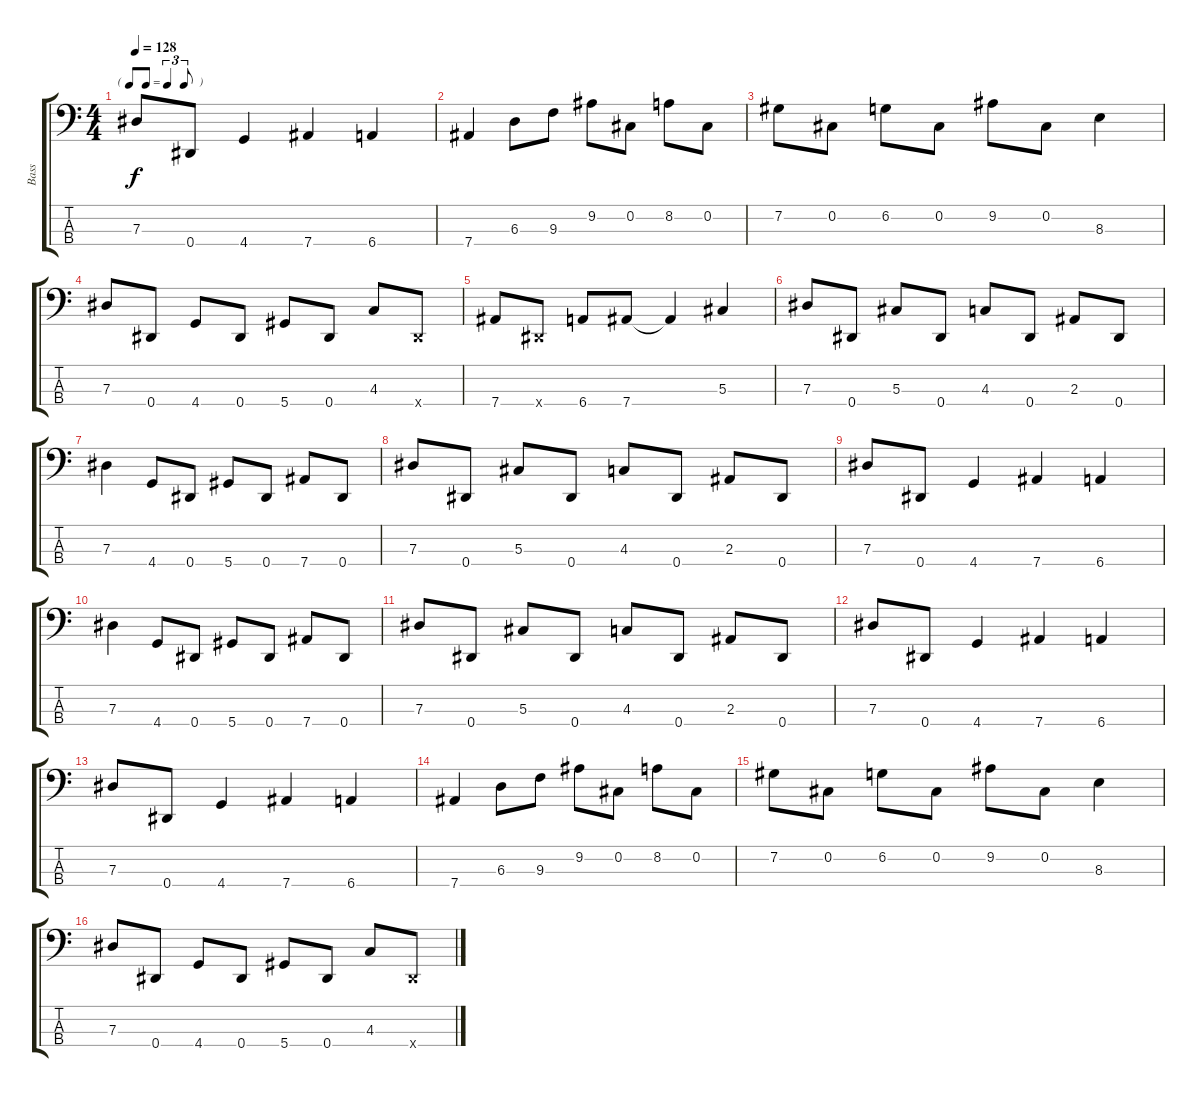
\track ("Bass" "Bass") {instrument electricbasspick}
\staff {score tabs}
\tuning (Gb2 Db2 Ab1 Eb1) {hide}
\ts (4 4)
\tf triplet8th
\tempo 128
\clef f4
\ks c
7.3.8{dy f} 0.4.8 4.4.4 7.4.4 6.4.4 |
7.4.4 6.3.8 9.3.8 9.2.8 0.2.8 8.2.8 0.2.8 |
7.2.8 0.2.8 6.2.8 0.2.8 9.2.8 0.2.8 8.3.4 |
7.3.8 0.4.8 4.4.8 0.4.8 5.4.8 0.4.8 4.3.8 0.4{x}.8 |
7.4.8 0.4{x}.8 6.4.8 7.4.8 7.4{t}.4 5.3.4 |
7.3.8 0.4.8 5.3.8 0.4.8 4.3.8 0.4.8 2.3.8 0.4.8 |
7.3.4 4.4.8 0.4.8 5.4.8 0.4.8 7.4.8 0.4.8 |
7.3.8 0.4.8 5.3.8 0.4.8 4.3.8 0.4.8 2.3.8 0.4.8 |
7.3.8 0.4.8 4.4.4 7.4.4 6.4.4 |
7.3.4 4.4.8 0.4.8 5.4.8 0.4.8 7.4.8 0.4.8 |
7.3.8 0.4.8 5.3.8 0.4.8 4.3.8 0.4.8 2.3.8 0.4.8 |
7.3.8 0.4.8 4.4.4 7.4.4 6.4.4 |
7.3.8 0.4.8 4.4.4 7.4.4 6.4.4 |
7.4.4 6.3.8 9.3.8 9.2.8 0.2.8 8.2.8 0.2.8 |
7.2.8 0.2.8 6.2.8 0.2.8 9.2.8 0.2.8 8.3.4 |
7.3.8 0.4.8 4.4.8 0.4.8 5.4.8 0.4.8 4.3.8 0.4{x}.8
